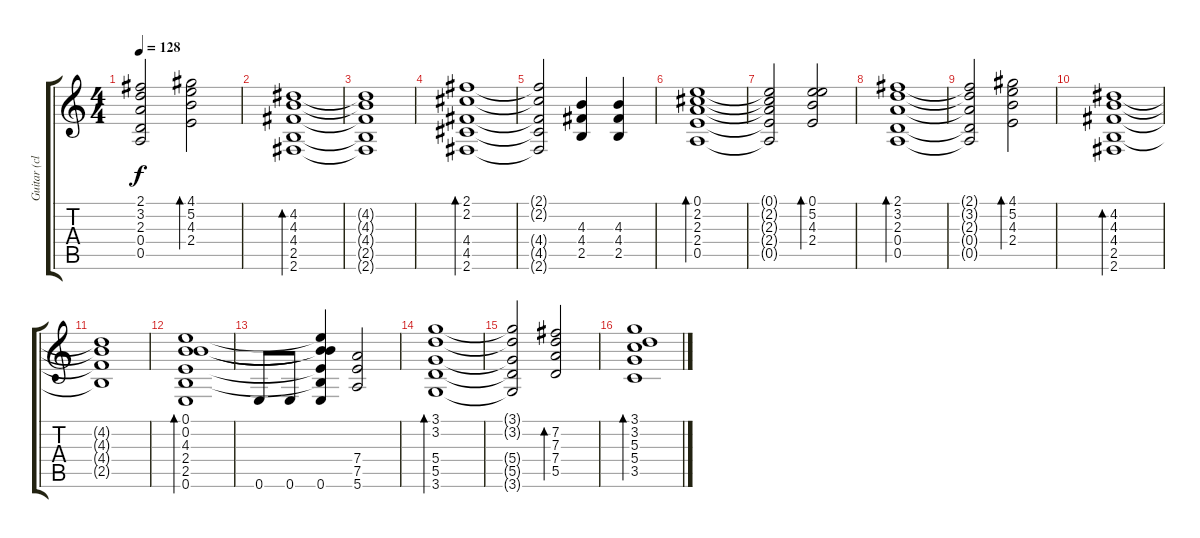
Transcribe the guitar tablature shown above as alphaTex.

\track ("Guitar (clean)" "Guitar (cl") {instrument electricguitarclean}
\staff {score tabs}
\tuning (E4 B3 G3 D3 A2 E2) {hide}
\ts (4 4)
\tempo 128
\clef g2
\ks c
(2.1{t} 3.2{t} 2.3{t} 0.4{t} 0.5{t}).2{dy f} (4.1 5.2 4.3 2.4).2{bd 120} |
(4.2 4.3 4.4 2.5 2.6).1{bd 120} |
(4.2{t} 4.3{t} 4.4{t} 2.5{t} 2.6{t}).1 |
(2.1 2.2 4.4 4.5 2.6).1{bd 120} |
(2.1{t} 2.2{t} 4.4{t} 4.5{t} 2.6{t}).2 (4.3 4.4 2.5).4 (4.3 4.4 2.5).4 |
(0.1 2.2 2.3 2.4 0.5).1{bd 120} |
(0.1{t} 2.2{t} 2.3{t} 2.4{t} 0.5{t}).2 (0.1 5.2 4.3 2.4).2{bd 120} |
(2.1 3.2 2.3 0.4 0.5).1{bd 120} |
(2.1{t} 3.2{t} 2.3{t} 0.4{t} 0.5{t}).2 (4.1 5.2 4.3 2.4).2{bd 120} |
(4.2 4.3 4.4 2.5 2.6).1{bd 120} |
(4.2{t} 4.3{t} 4.4{t} 2.5{t}).1 |
(0.1 0.2 4.3 2.4 2.5 0.6).1{bd 120} |
0.6.8 0.6.8 (0.1{t} 0.2{t} 4.3{t} 2.4{t} 2.5{t} 0.6).4 (7.4 7.5 5.6).2 |
(3.1 3.2 5.4 5.5 3.6).1{bd 120} |
(3.1{t} 3.2{t} 5.4{t} 5.5{t} 3.6{t}).2 (7.2 7.3 7.4 5.5).2{bd 120} |
(3.1 3.2 5.3 5.4 3.5).1{bd 120}
